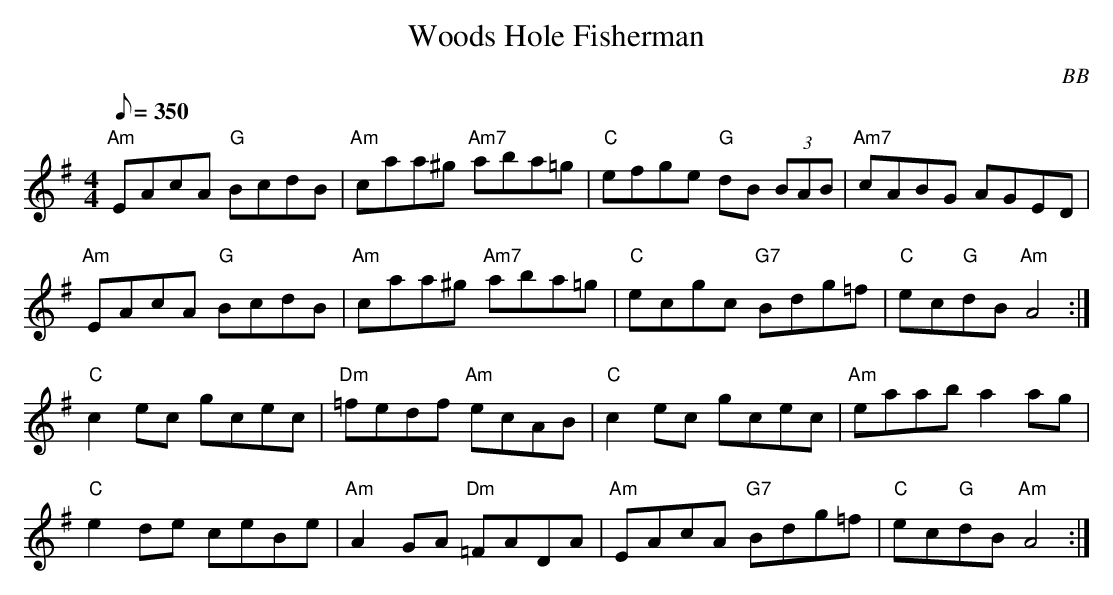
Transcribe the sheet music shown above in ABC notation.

X:1
T: Woods Hole Fisherman
C: BB
Q: 1/8=350
M: 4/4
L: 1/8
K: Ador
"Am"EAcA "G"BcdB|"Am"caa^g "Am7"aba=g|"C"efge "G"dB (3BAB|"Am7"cABG AGED|
"Am"EAcA "G"BcdB|"Am"caa^g "Am7"aba=g|"C"ecgc "G7"Bdg=f|"C"ec"G"dB "Am"A4 :|
"C"c2 ec gcec|"Dm"=fedf "Am"ecAB|"C"c2 ec gcec|"Am"eaab a2 ag|
"C"e2 de ceBe|"Am"A2 GA "Dm"=FADA|"Am"EAcA "G7"Bdg=f|"C"ec"G"dB "Am"A4 :|
